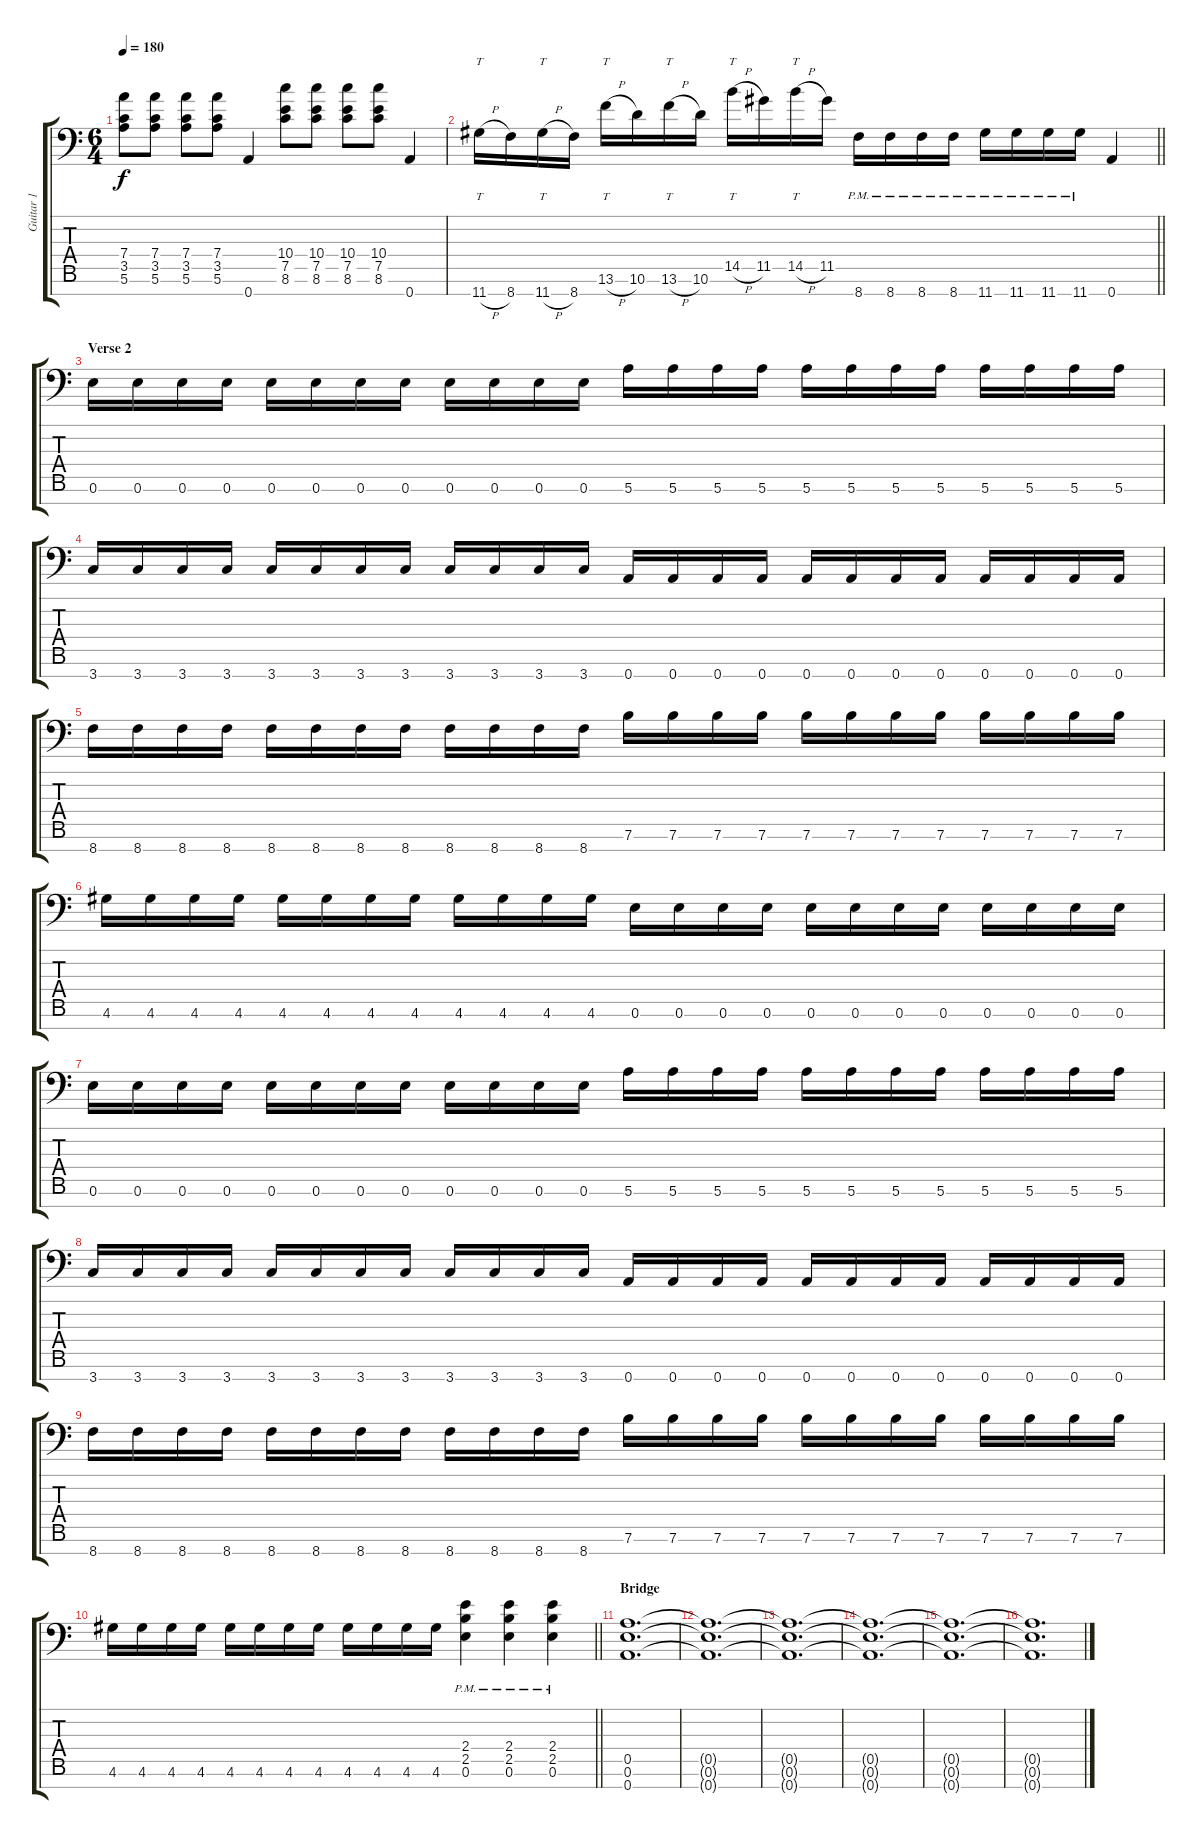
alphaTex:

\track ("Guitar 1" "Guitar 1") {instrument distortionguitar}
\staff {score tabs}
\tuning (E4 B3 G3 D3 A2 E2 A1) {hide}
\ts (6 4)
\tempo 180
\clef f4
\ks c
(7.4 3.5 5.6).8{dy f} (7.4 3.5 5.6).8 (7.4 3.5 5.6).8 (7.4 3.5 5.6).8 0.7.4 (10.4 7.5 8.6).8 (10.4 7.5 8.6).8 (10.4 7.5 8.6).8 (10.4 7.5 8.6).8 0.7.4 |
\barLineRight lightlight
11.7{h}.16{tt} 8.7.16 11.7{h}.16{tt} 8.7.16 13.6{h}.16{tt} 10.6.16 13.6{h}.16{tt} 10.6.16 14.5{h}.16{tt} 11.5.16 14.5{h}.16{tt} 11.5.16 8.7{pm}.16 8.7{pm}.16 8.7{pm}.16 8.7{pm}.16 11.7{pm}.16 11.7{pm}.16 11.7{pm}.16 11.7{pm}.16 0.7.4 |
\section ("" "Verse 2")
0.6.16 0.6.16 0.6.16 0.6.16 0.6.16 0.6.16 0.6.16 0.6.16 0.6.16 0.6.16 0.6.16 0.6.16 5.6.16 5.6.16 5.6.16 5.6.16 5.6.16 5.6.16 5.6.16 5.6.16 5.6.16 5.6.16 5.6.16 5.6.16 |
3.7.16 3.7.16 3.7.16 3.7.16 3.7.16 3.7.16 3.7.16 3.7.16 3.7.16 3.7.16 3.7.16 3.7.16 0.7.16 0.7.16 0.7.16 0.7.16 0.7.16 0.7.16 0.7.16 0.7.16 0.7.16 0.7.16 0.7.16 0.7.16 |
8.7.16 8.7.16 8.7.16 8.7.16 8.7.16 8.7.16 8.7.16 8.7.16 8.7.16 8.7.16 8.7.16 8.7.16 7.6.16 7.6.16 7.6.16 7.6.16 7.6.16 7.6.16 7.6.16 7.6.16 7.6.16 7.6.16 7.6.16 7.6.16 |
4.6.16 4.6.16 4.6.16 4.6.16 4.6.16 4.6.16 4.6.16 4.6.16 4.6.16 4.6.16 4.6.16 4.6.16 0.6.16 0.6.16 0.6.16 0.6.16 0.6.16 0.6.16 0.6.16 0.6.16 0.6.16 0.6.16 0.6.16 0.6.16 |
0.6.16 0.6.16 0.6.16 0.6.16 0.6.16 0.6.16 0.6.16 0.6.16 0.6.16 0.6.16 0.6.16 0.6.16 5.6.16 5.6.16 5.6.16 5.6.16 5.6.16 5.6.16 5.6.16 5.6.16 5.6.16 5.6.16 5.6.16 5.6.16 |
3.7.16 3.7.16 3.7.16 3.7.16 3.7.16 3.7.16 3.7.16 3.7.16 3.7.16 3.7.16 3.7.16 3.7.16 0.7.16 0.7.16 0.7.16 0.7.16 0.7.16 0.7.16 0.7.16 0.7.16 0.7.16 0.7.16 0.7.16 0.7.16 |
8.7.16 8.7.16 8.7.16 8.7.16 8.7.16 8.7.16 8.7.16 8.7.16 8.7.16 8.7.16 8.7.16 8.7.16 7.6.16 7.6.16 7.6.16 7.6.16 7.6.16 7.6.16 7.6.16 7.6.16 7.6.16 7.6.16 7.6.16 7.6.16 |
\barLineRight lightlight
4.6.16 4.6.16 4.6.16 4.6.16 4.6.16 4.6.16 4.6.16 4.6.16 4.6.16 4.6.16 4.6.16 4.6.16 (2.4{pm} 2.5{pm} 0.6{pm}).4 (2.4{pm} 2.5{pm} 0.6{pm}).4 (2.4{pm} 2.5{pm} 0.6{pm}).4 |
\section ("" "Bridge")
(0.5 0.6 0.7).1{d} |
(0.5{t} 0.6{t} 0.7{t}).1{d volume 10} |
(0.5{t} 0.6{t} 0.7{t}).1{d} |
(0.5{t} 0.6{t} 0.7{t}).1{d} |
(0.5{t} 0.6{t} 0.7{t}).1{d volume 1} |
(0.5{t} 0.6{t} 0.7{t}).1{d}
